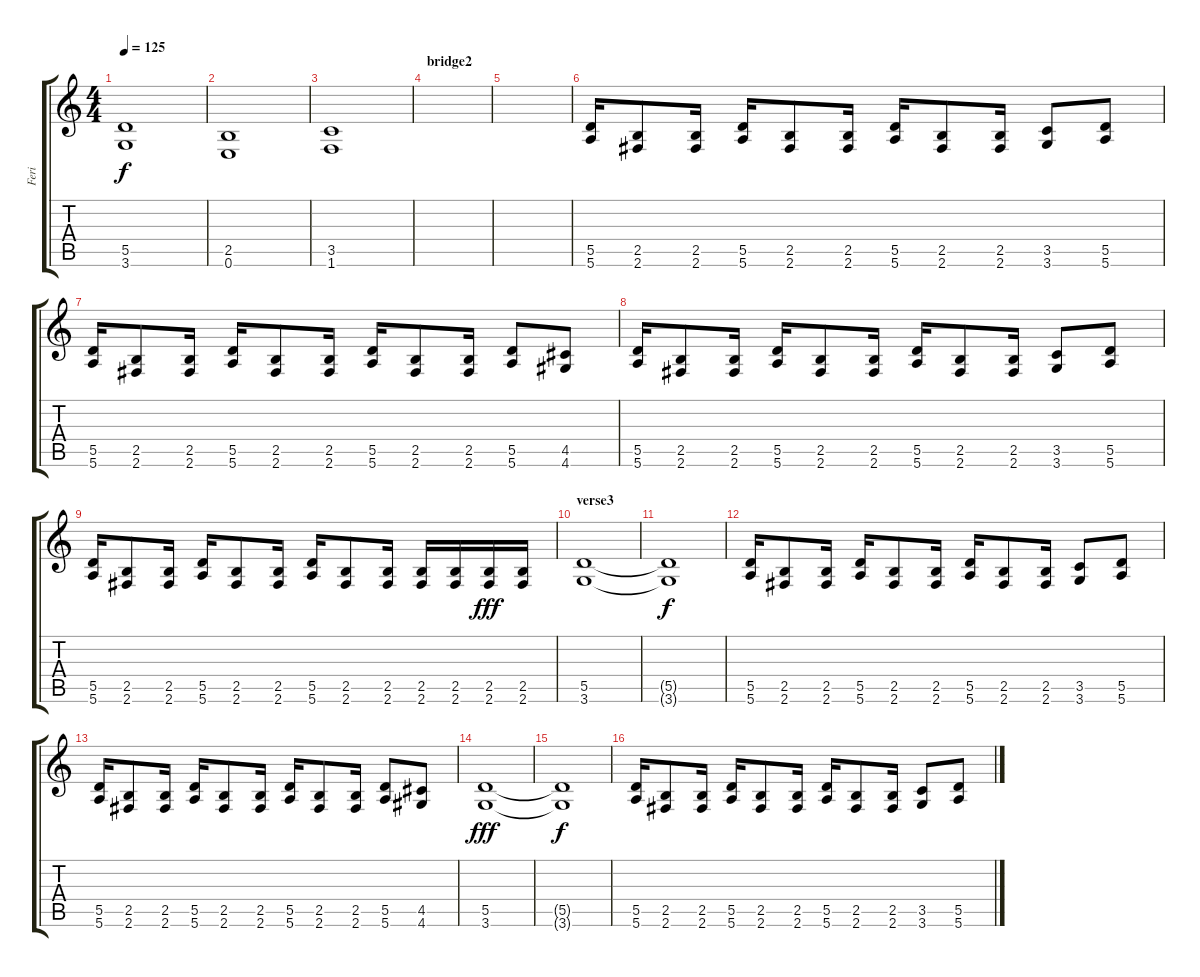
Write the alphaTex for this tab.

\track ("Feri" "Feri") {instrument distortionguitar}
\staff {score tabs}
\tuning (E4 B3 G3 D3 A2 E2) {hide}
\ts (4 4)
\tempo 125
\clef g2
\ks c
(5.5 3.6).1{dy f} |
(2.5 0.6).1 |
(3.5 1.6).1 |
\section ("" "bridge2")
|
|
(5.5 5.6).16 (2.5 2.6).8 (2.5 2.6).16 (5.5 5.6).16 (2.5 2.6).8 (2.5 2.6).16 (5.5 5.6).16 (2.5 2.6).8 (2.5 2.6).16 (3.5 3.6).8 (5.5 5.6).8 |
(5.5 5.6).16 (2.5 2.6).8 (2.5 2.6).16 (5.5 5.6).16 (2.5 2.6).8 (2.5 2.6).16 (5.5 5.6).16 (2.5 2.6).8 (2.5 2.6).16 (5.5 5.6).8 (4.5 4.6).8 |
(5.5 5.6).16 (2.5 2.6).8 (2.5 2.6).16 (5.5 5.6).16 (2.5 2.6).8 (2.5 2.6).16 (5.5 5.6).16 (2.5 2.6).8 (2.5 2.6).16 (3.5 3.6).8 (5.5 5.6).8 |
(5.5 5.6).16 (2.5 2.6).8 (2.5 2.6).16 (5.5 5.6).16 (2.5 2.6).8 (2.5 2.6).16 (5.5 5.6).16 (2.5 2.6).8 (2.5 2.6).16 (2.5 2.6).16 (2.5 2.6).16 (2.5 2.6).16{dy fff} (2.5 2.6).16 |
\section ("" "verse3")
(5.5 3.6).1 |
(5.5{t} 3.6{t}).1{dy f} |
(5.5 5.6).16 (2.5 2.6).8 (2.5 2.6).16 (5.5 5.6).16 (2.5 2.6).8 (2.5 2.6).16 (5.5 5.6).16 (2.5 2.6).8 (2.5 2.6).16 (3.5 3.6).8 (5.5 5.6).8 |
(5.5 5.6).16 (2.5 2.6).8 (2.5 2.6).16 (5.5 5.6).16 (2.5 2.6).8 (2.5 2.6).16 (5.5 5.6).16 (2.5 2.6).8 (2.5 2.6).16 (5.5 5.6).8 (4.5 4.6).8 |
(5.5 3.6).1{dy fff} |
(5.5{t} 3.6{t}).1{dy f} |
(5.5 5.6).16 (2.5 2.6).8 (2.5 2.6).16 (5.5 5.6).16 (2.5 2.6).8 (2.5 2.6).16 (5.5 5.6).16 (2.5 2.6).8 (2.5 2.6).16 (3.5 3.6).8 (5.5 5.6).8
